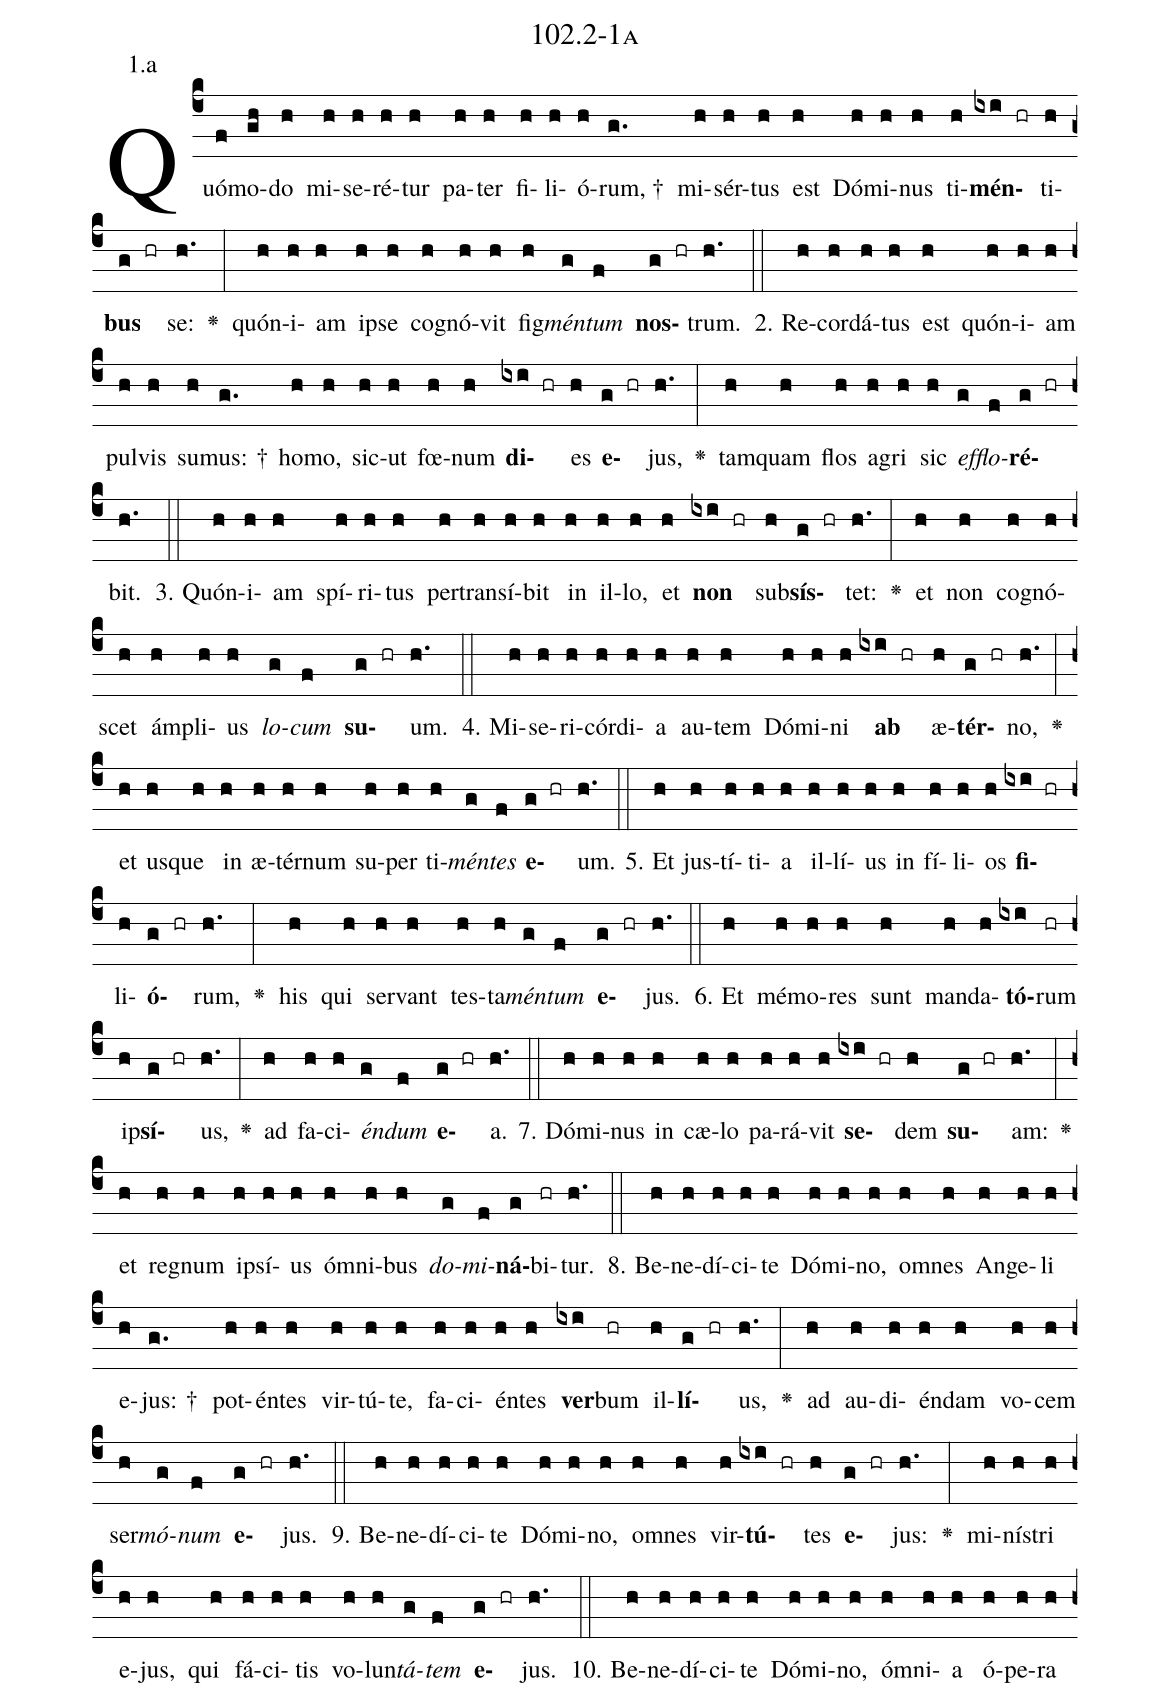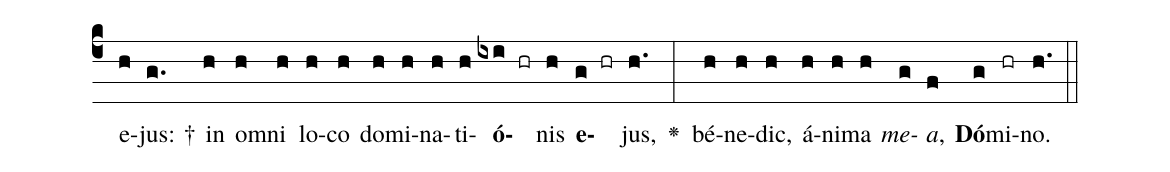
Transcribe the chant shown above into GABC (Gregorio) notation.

name: 102.2-1a;
annotation: 1.a;
%%
(c4)Quó(f)mo(gh)do(h) mi(h)se(h)ré(h)tur(h) pa(h)ter(h) fi(h)li(h)ó(h)rum, †(g.) mi(h)sér(h)tus(h) est(h) Dó(h)mi(h)nus(h) ti(h)<b>mén</b>(ixi hr)ti(h)<b>bus</b>(g hr) se:(h.) <v>\greheightstar</v>(:) quón(h)i(h)am(h) ip(h)se(h) co(h)gnó(h)vit(h) fig(h)<i>mén</i>(g)<i>tum</i>(f) <b>nos</b>(g hr)trum.(h.) (::)
2. Re(h)cor(h)dá(h)tus(h) est(h) quón(h)i(h)am(h) pul(h)vis(h) su(h)mus: †(g.) ho(h)mo,(h) sic(h)ut(h) fœ(h)num(h) <b>di</b>(ixi hr)es(h) <b>e</b>(g hr)jus,(h.) <v>\greheightstar</v>(:) tam(h)quam(h) flos(h) a(h)gri(h) sic(h) <i>ef</i>(g)<i>flo</i>(f)<b>ré</b>(g hr)bit.(h.) (::)
3. Quón(h)i(h)am(h) spí(h)ri(h)tus(h) per(h)trans(h)í(h)bit(h) in(h) il(h)lo,(h) et(h) <b>non</b>(ixi hr) sub(h)<b>sís</b>(g hr)tet:(h.) <v>\greheightstar</v>(:) et(h) non(h) co(h)gnó(h)scet(h) ám(h)pli(h)us(h) <i>lo</i>(g)<i>cum</i>(f) <b>su</b>(g hr)um.(h.) (::)
4. Mi(h)se(h)ri(h)cór(h)di(h)a(h) au(h)tem(h) Dó(h)mi(h)ni(h) <b>ab</b>(ixi hr) æ(h)<b>tér</b>(g hr)no,(h.) <v>\greheightstar</v>(:) et(h) us(h)que(h) in(h) æ(h)tér(h)num(h) su(h)per(h) ti(h)<i>mén</i>(g)<i>tes</i>(f) <b>e</b>(g hr)um.(h.) (::)
5. Et(h) jus(h)tí(h)ti(h)a(h) il(h)lí(h)us(h) in(h) fí(h)li(h)os(h) <b>fi</b>(ixi hr)li(h)<b>ó</b>(g hr)rum,(h.) <v>\greheightstar</v>(:) his(h) qui(h) ser(h)vant(h) tes(h)ta(h)<i>mén</i>(g)<i>tum</i>(f) <b>e</b>(g hr)jus.(h.) (::)
6. Et(h) mé(h)mo(h)res(h) sunt(h) man(h)da(h)<b>tó</b>(ixi)rum(hr) ip(h)<b>sí</b>(g hr)us,(h.) <v>\greheightstar</v>(:) ad(h) fa(h)ci(h)<i>én</i>(g)<i>dum</i>(f) <b>e</b>(g hr)a.(h.) (::)
7. Dó(h)mi(h)nus(h) in(h) cæ(h)lo(h) pa(h)rá(h)vit(h) <b>se</b>(ixi hr)dem(h) <b>su</b>(g hr)am:(h.) <v>\greheightstar</v>(:) et(h) re(h)gnum(h) ip(h)sí(h)us(h) óm(h)ni(h)bus(h) <i>do</i>(g)<i>mi</i>(f)<b>ná</b>(g)bi(hr)tur.(h.) (::)
8. Be(h)ne(h)dí(h)ci(h)te(h) Dó(h)mi(h)no,(h) om(h)nes(h) An(h)ge(h)li(h) e(h)jus: †(g.) pot(h)én(h)tes(h) vir(h)tú(h)te,(h) fa(h)ci(h)én(h)tes(h) <b>ver</b>(ixi)bum(hr) il(h)<b>lí</b>(g hr)us,(h.) <v>\greheightstar</v>(:) ad(h) au(h)di(h)én(h)dam(h) vo(h)cem(h) ser(h)<i>mó</i>(g)<i>num</i>(f) <b>e</b>(g hr)jus.(h.) (::)
9. Be(h)ne(h)dí(h)ci(h)te(h) Dó(h)mi(h)no,(h) om(h)nes(h) vir(h)<b>tú</b>(ixi hr)tes(h) <b>e</b>(g hr)jus:(h.) <v>\greheightstar</v>(:) mi(h)nís(h)tri(h) e(h)jus,(h) qui(h) fá(h)ci(h)tis(h) vo(h)lun(h)<i>tá</i>(g)<i>tem</i>(f) <b>e</b>(g hr)jus.(h.) (::)
10. Be(h)ne(h)dí(h)ci(h)te(h) Dó(h)mi(h)no,(h) óm(h)ni(h)a(h) ó(h)pe(h)ra(h) e(h)jus: †(g.) in(h) om(h)ni(h) lo(h)co(h) do(h)mi(h)na(h)ti(h)<b>ó</b>(ixi hr)nis(h) <b>e</b>(g hr)jus,(h.) <v>\greheightstar</v>(:) bé(h)ne(h)dic,(h) á(h)ni(h)ma(h) <i>me</i>(g)<i>a</i>,(f) <b>Dó</b>(g)mi(hr)no.(h.) (::)
